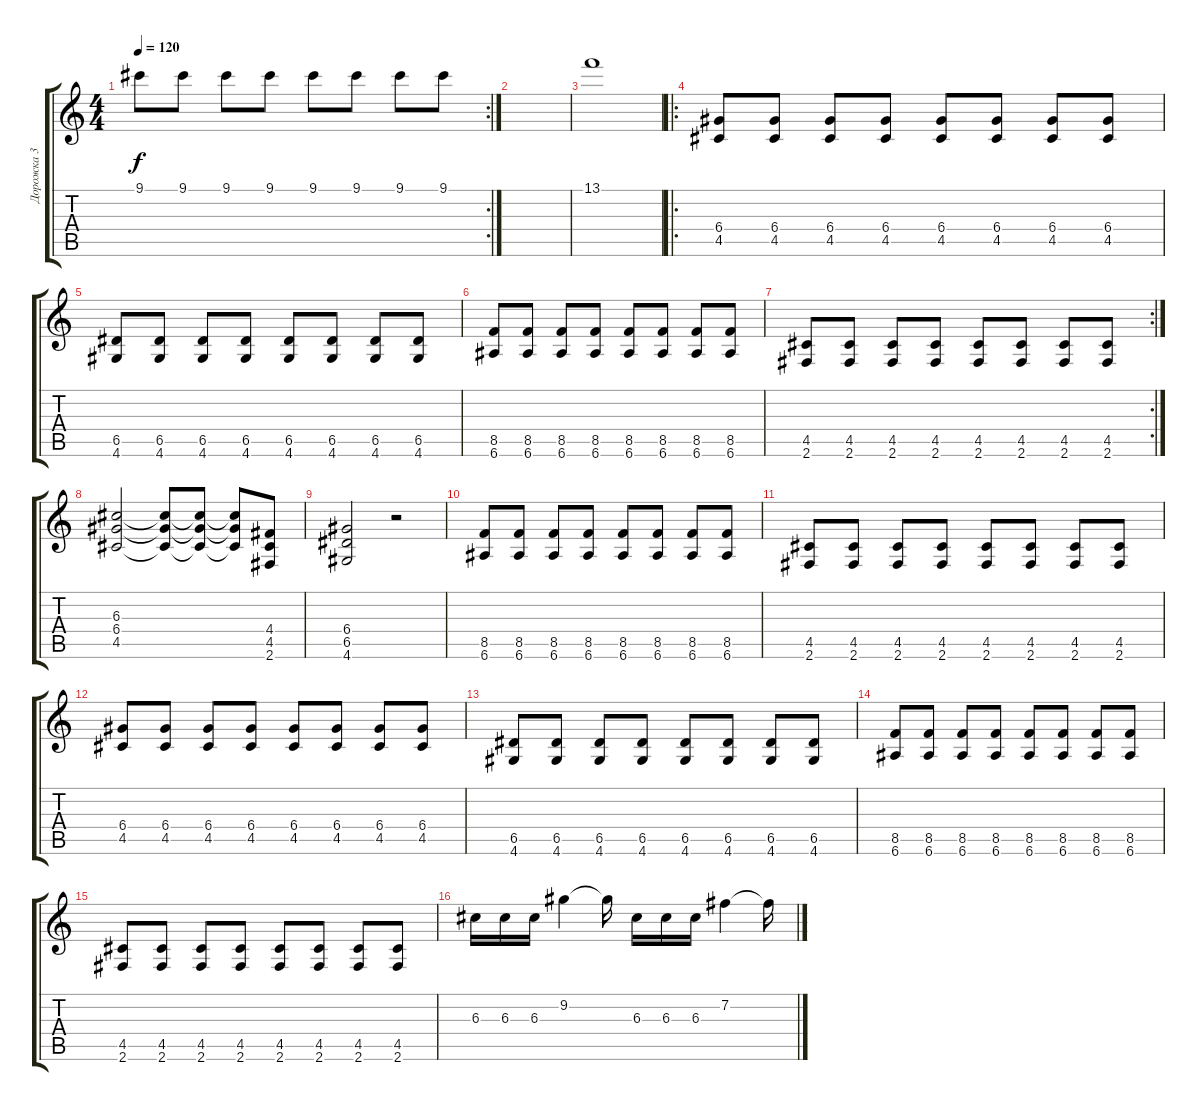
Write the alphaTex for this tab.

\track ("Дорожка 3" "Дорожка 3") {instrument distortionguitar}
\staff {score tabs}
\tuning (E4 B3 G3 D3 A2 E2) {hide}
\rc 2
\ts (4 4)
\tempo 120
\clef g2
\ks c
9.1.8{dy f} 9.1.8 9.1.8 9.1.8 9.1.8 9.1.8 9.1.8 9.1.8 |
|
13.1.1 |
\ro
(6.4 4.5).8 (6.4 4.5).8 (6.4 4.5).8 (6.4 4.5).8 (6.4 4.5).8 (6.4 4.5).8 (6.4 4.5).8 (6.4 4.5).8 |
(6.5 4.6).8 (6.5 4.6).8 (6.5 4.6).8 (6.5 4.6).8 (6.5 4.6).8 (6.5 4.6).8 (6.5 4.6).8 (6.5 4.6).8 |
(8.5 6.6).8 (8.5 6.6).8 (8.5 6.6).8 (8.5 6.6).8 (8.5 6.6).8 (8.5 6.6).8 (8.5 6.6).8 (8.5 6.6).8 |
\rc 2
(4.5 2.6).8 (4.5 2.6).8 (4.5 2.6).8 (4.5 2.6).8 (4.5 2.6).8 (4.5 2.6).8 (4.5 2.6).8 (4.5 2.6).8 |
(6.3 6.4 4.5).2 (6.3{t} 6.4{t} 4.5{t}).8 (6.3{t} 6.4{t} 4.5{t}).8 (6.3{t} 6.4{t} 4.5{t}).8 (4.4 4.5 2.6).8 |
(6.4 6.5 4.6).2 r.2 |
(8.5 6.6).8 (8.5 6.6).8 (8.5 6.6).8 (8.5 6.6).8 (8.5 6.6).8 (8.5 6.6).8 (8.5 6.6).8 (8.5 6.6).8 |
(4.5 2.6).8 (4.5 2.6).8 (4.5 2.6).8 (4.5 2.6).8 (4.5 2.6).8 (4.5 2.6).8 (4.5 2.6).8 (4.5 2.6).8 |
(6.4 4.5).8 (6.4 4.5).8 (6.4 4.5).8 (6.4 4.5).8 (6.4 4.5).8 (6.4 4.5).8 (6.4 4.5).8 (6.4 4.5).8 |
(6.5 4.6).8 (6.5 4.6).8 (6.5 4.6).8 (6.5 4.6).8 (6.5 4.6).8 (6.5 4.6).8 (6.5 4.6).8 (6.5 4.6).8 |
(8.5 6.6).8 (8.5 6.6).8 (8.5 6.6).8 (8.5 6.6).8 (8.5 6.6).8 (8.5 6.6).8 (8.5 6.6).8 (8.5 6.6).8 |
(4.5 2.6).8 (4.5 2.6).8 (4.5 2.6).8 (4.5 2.6).8 (4.5 2.6).8 (4.5 2.6).8 (4.5 2.6).8 (4.5 2.6).8 |
6.3.16 6.3.16 6.3.16 9.2.4 9.2{t}.16 6.3.16 6.3.16 6.3.16 7.2.4 7.2{t}.16
